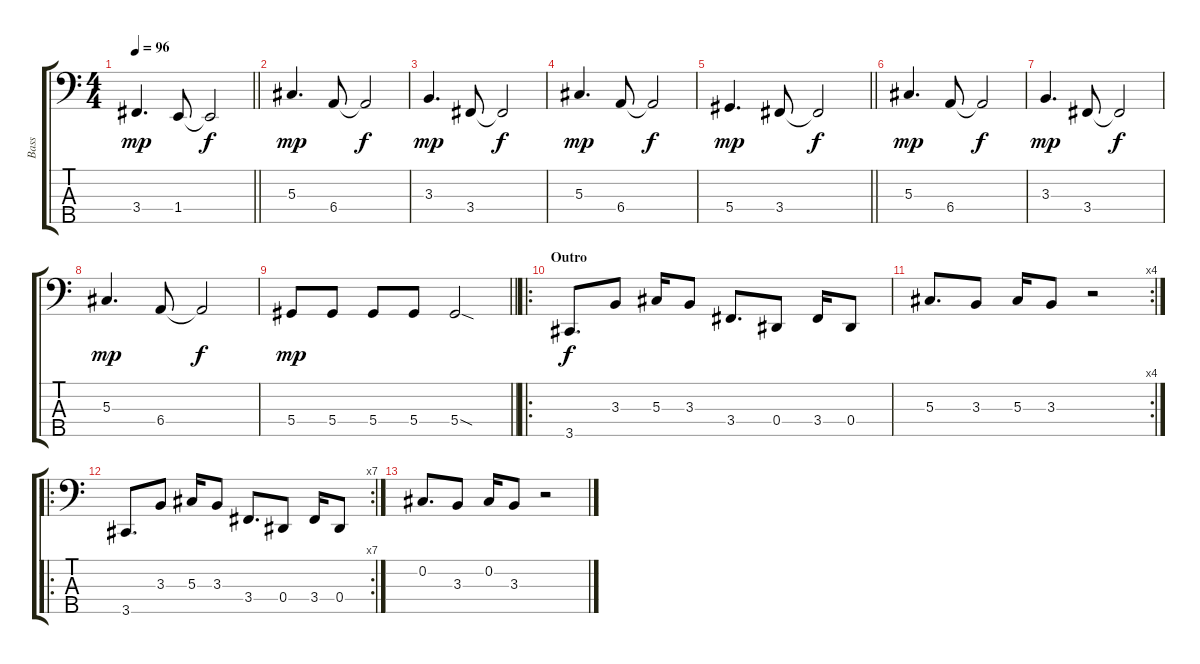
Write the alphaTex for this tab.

\track ("Bass" "Bass") {instrument electricbassfinger}
\staff {score tabs}
\tuning (Gb2 Db2 Ab1 Eb1 Bb0) {hide}
\ts (4 4)
\tempo 96
\clef f4
\barLineRight lightlight
\ks c
3.4.4{d dy mp} 1.4.8 1.4{t}.2{dy f} |
\section ("" " ")
5.3.4{d dy mp} 6.4.8 6.4{t}.2{dy f} |
3.3.4{d dy mp} 3.4.8 3.4{t}.2{dy f} |
5.3.4{d dy mp} 6.4.8 6.4{t}.2{dy f} |
\barLineRight lightlight
5.4.4{d dy mp} 3.4.8 3.4{t}.2{dy f} |
5.3.4{d dy mp} 6.4.8 6.4{t}.2{dy f} |
3.3.4{d dy mp} 3.4.8 3.4{t}.2{dy f} |
5.3.4{d dy mp} 6.4.8 6.4{t}.2{dy f} |
\barLineRight lightlight
5.4.8{dy mp} 5.4.8 5.4.8 5.4.8 5.4{sod}.2 |
\ro
\section ("" "Outro")
3.5.8{d dy f} 3.3.8 5.3.16 3.3.8 3.4.8{d} 0.4.8 3.4.16 0.4.8 |
\rc 4
5.3.8{d} 3.3.8 5.3.16 3.3.8 r.2 |
\ro
\rc 7
3.5.8{d} 3.3.8 5.3.16 3.3.8 3.4.8{d} 0.4.8 3.4.16 0.4.8 |
0.2.8{d} 3.3.8 0.2.16 3.3.8 r.2
